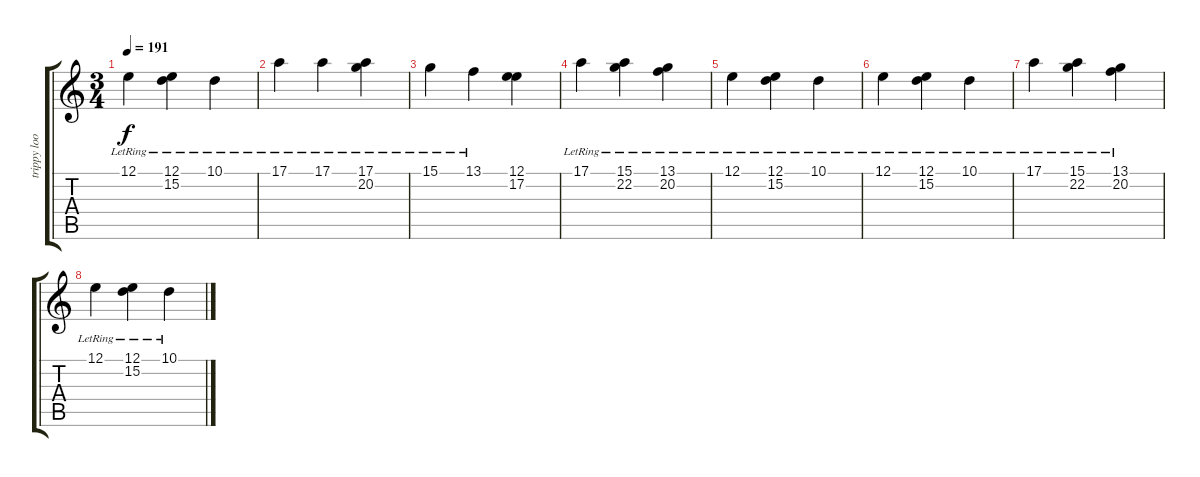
\track ("trippy loop delay" "trippy loo") {instrument fx4atmosphere}
\staff {score tabs}
\tuning (E4 B3 G3 D3 A2 E2) {hide}
\ts (3 4)
\tempo 191
\clef g2
\ks c
12.1{lr}.4{dy f} (12.1{lr} 15.2{lr}).4 10.1{lr}.4 |
17.1{lr}.4 17.1{lr}.4 (17.1{lr} 20.2).4 |
15.1{lr}.4 13.1{lr}.4 (12.1 17.2).4 |
17.1{lr}.4 (15.1{lr} 22.2).4 (13.1{lr} 20.2{lr}).4 |
12.1{lr}.4 (12.1{lr} 15.2{lr}).4 10.1{lr}.4 |
12.1{lr}.4 (12.1{lr} 15.2{lr}).4 10.1{lr}.4 |
17.1{lr}.4 (15.1{lr} 22.2).4 (13.1{lr} 20.2{lr}).4 |
12.1{lr}.4 (12.1{lr} 15.2{lr}).4 10.1{lr}.4
